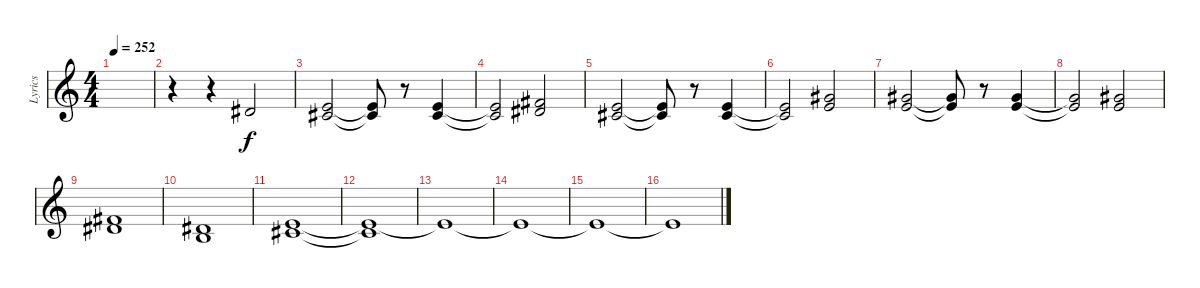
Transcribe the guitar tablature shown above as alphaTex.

\track ("Lyrics" "Lyrics") {instrument clarinet}
\staff {score}
\tuning (E4 B3 G3 D3 A2 E2) {hide}
\ts (4 4)
\tempo 252
\clef g2
\ks c
|
r.4 r.4 4.2.2 |
(0.1 2.2).2 (0.1{t} 2.2{t}).8 r.8 (0.1 2.2).4 |
(0.1{t} 2.2{t}).2 (2.1 4.2).2 |
(0.1 2.2).2 (0.1{t} 2.2{t}).8 r.8 (0.1 2.2).4 |
(0.1{t} 2.2{t}).2 (4.1 5.2).2 |
(4.1 5.2).2 (4.1{t} 5.2{t}).8 r.8 (4.1 5.2).4 |
(4.1{t} 5.2{t}).2 (4.1 5.2).2 |
(2.1 4.2).1 |
(4.2 4.3).1 |
(0.1 2.2).1 |
(0.1{t} 2.2{t}).1 |
0.1{t}.1 |
0.1{t}.1 |
0.1{t}.1 |
0.1{t}.1
